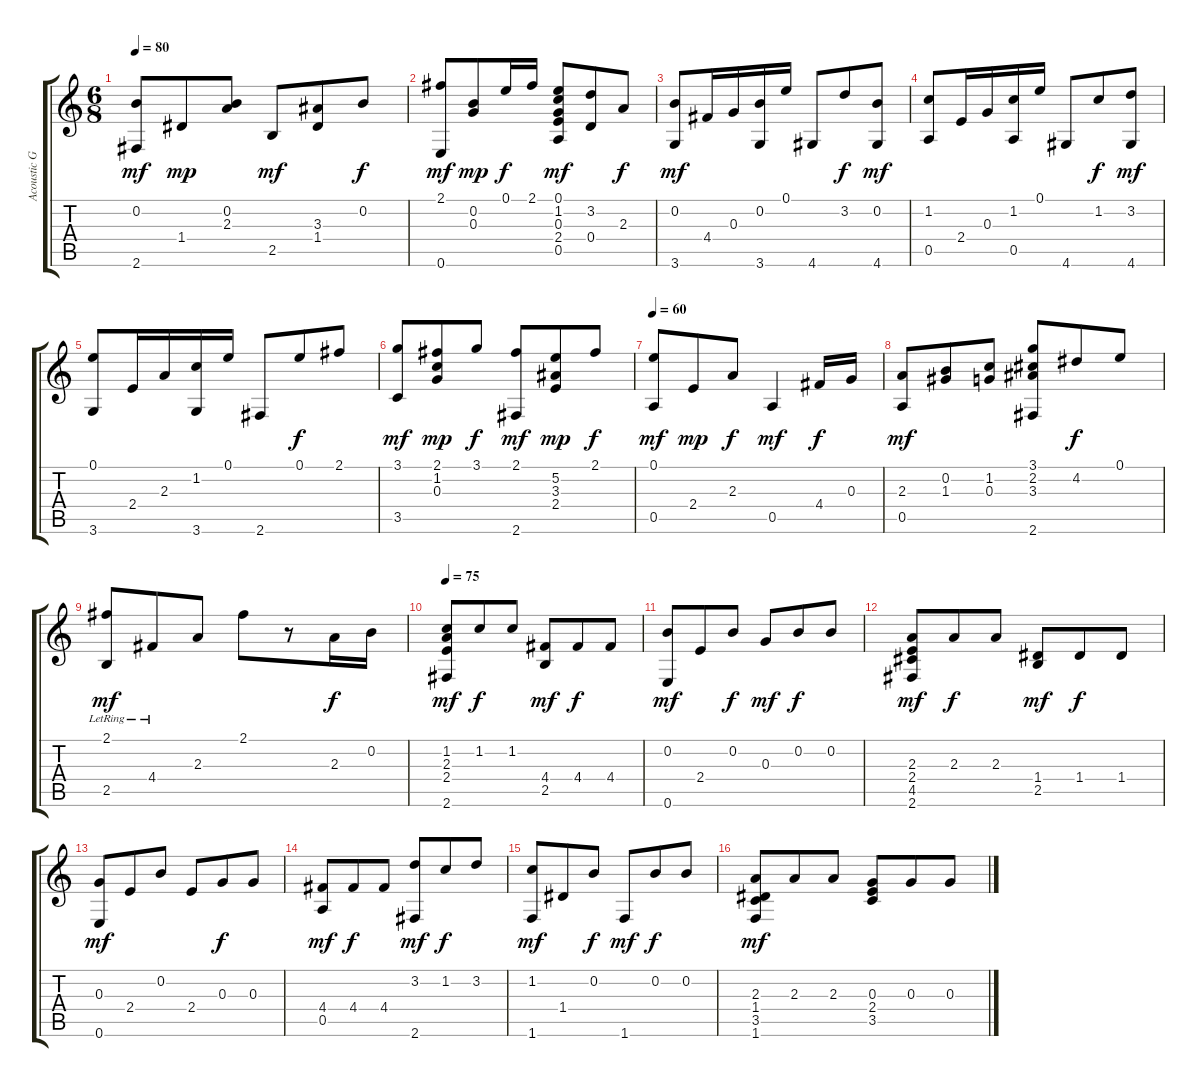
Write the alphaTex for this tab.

\track ("Acoustic Guitar" "Acoustic G") {instrument acousticguitarnylon}
\staff {score tabs}
\tuning (E4 B3 G3 D3 A2 E2) {hide}
\ts (6 8)
\tempo 80
\clef g2
\ks c
(0.2 2.6).8{dy mf} 1.4.8{dy mp} (0.2 2.3).8 2.5.8{dy mf} (3.3 1.4).8 0.2.8{dy f} |
(2.1 0.6).8{dy mf} (0.2 0.3).8{dy mp} 0.1.16{dy f} 2.1.16 (0.1 1.2 0.3 2.4 0.5).8{dy mf} (3.2 0.4).8 2.3.8{dy f} |
(0.2 3.6).8{dy mf} 4.4.16 0.3.16 (0.2 3.6).16 0.1.16 4.6.8 3.2.8{dy f} (0.2 4.6).8{dy mf} |
(1.2 0.5).8 2.4.16 0.3.16 (1.2 0.5).16 0.1.16 4.6.8 1.2.8{dy f} (3.2 4.6).8{dy mf} |
(0.1 3.6).8 2.4.16 2.3.16 (1.2 3.6).16 0.1.16 2.6.8 0.1.8{dy f} 2.1.8 |
(3.1 3.5).8{dy mf} (2.1 1.2 0.3).8{dy mp} 3.1.8{dy f} (2.1 2.6).8{dy mf} (5.2 3.3 2.4).8{dy mp} 2.1.8{dy f} |
\tempo 60
(0.1 0.5).8{dy mf} 2.4.8{dy mp} 2.3.8{dy f} 0.5.4{dy mf} 4.4.16{dy f} 0.3.16 |
(2.3 0.5).8{dy mf} (0.2 1.3).8 (1.2 0.3).8 (3.1 2.2 3.3 2.6).8 4.2.8{dy f} 0.1.8 |
(2.1{lr} 2.5{lr}).8{dy mf} 4.4{lr}.8 2.3.8 2.1.8 r.8 2.3.16{dy f} 0.2.16 |
\tempo 75
(1.2 2.3 2.4 2.6).8{dy mf} 1.2.8{dy f} 1.2.8 (4.4 2.5).8{dy mf} 4.4.8{dy f} 4.4.8 |
(0.2 0.6).8{dy mf} 2.4.8 0.2.8{dy f} 0.3.8{dy mf} 0.2.8{dy f} 0.2.8 |
(2.3 2.4 4.5 2.6).8{dy mf} 2.3.8{dy f} 2.3.8 (1.4 2.5).8{dy mf} 1.4.8{dy f} 1.4.8 |
(0.3 0.6).8{dy mf} 2.4.8 0.2.8 2.4.8 0.3.8{dy f} 0.3.8 |
(4.4 0.5).8{dy mf} 4.4.8{dy f} 4.4.8 (3.2 2.6).8{dy mf} 1.2.8{dy f} 3.2.8 |
(1.2 1.6).8{dy mf} 1.4.8 0.2.8{dy f} 1.6.8{dy mf} 0.2.8{dy f} 0.2.8 |
(2.3 1.4 3.5 1.6).8{dy mf} 2.3.8 2.3.8 (0.3 2.4 3.5).8 0.3.8 0.3.8
